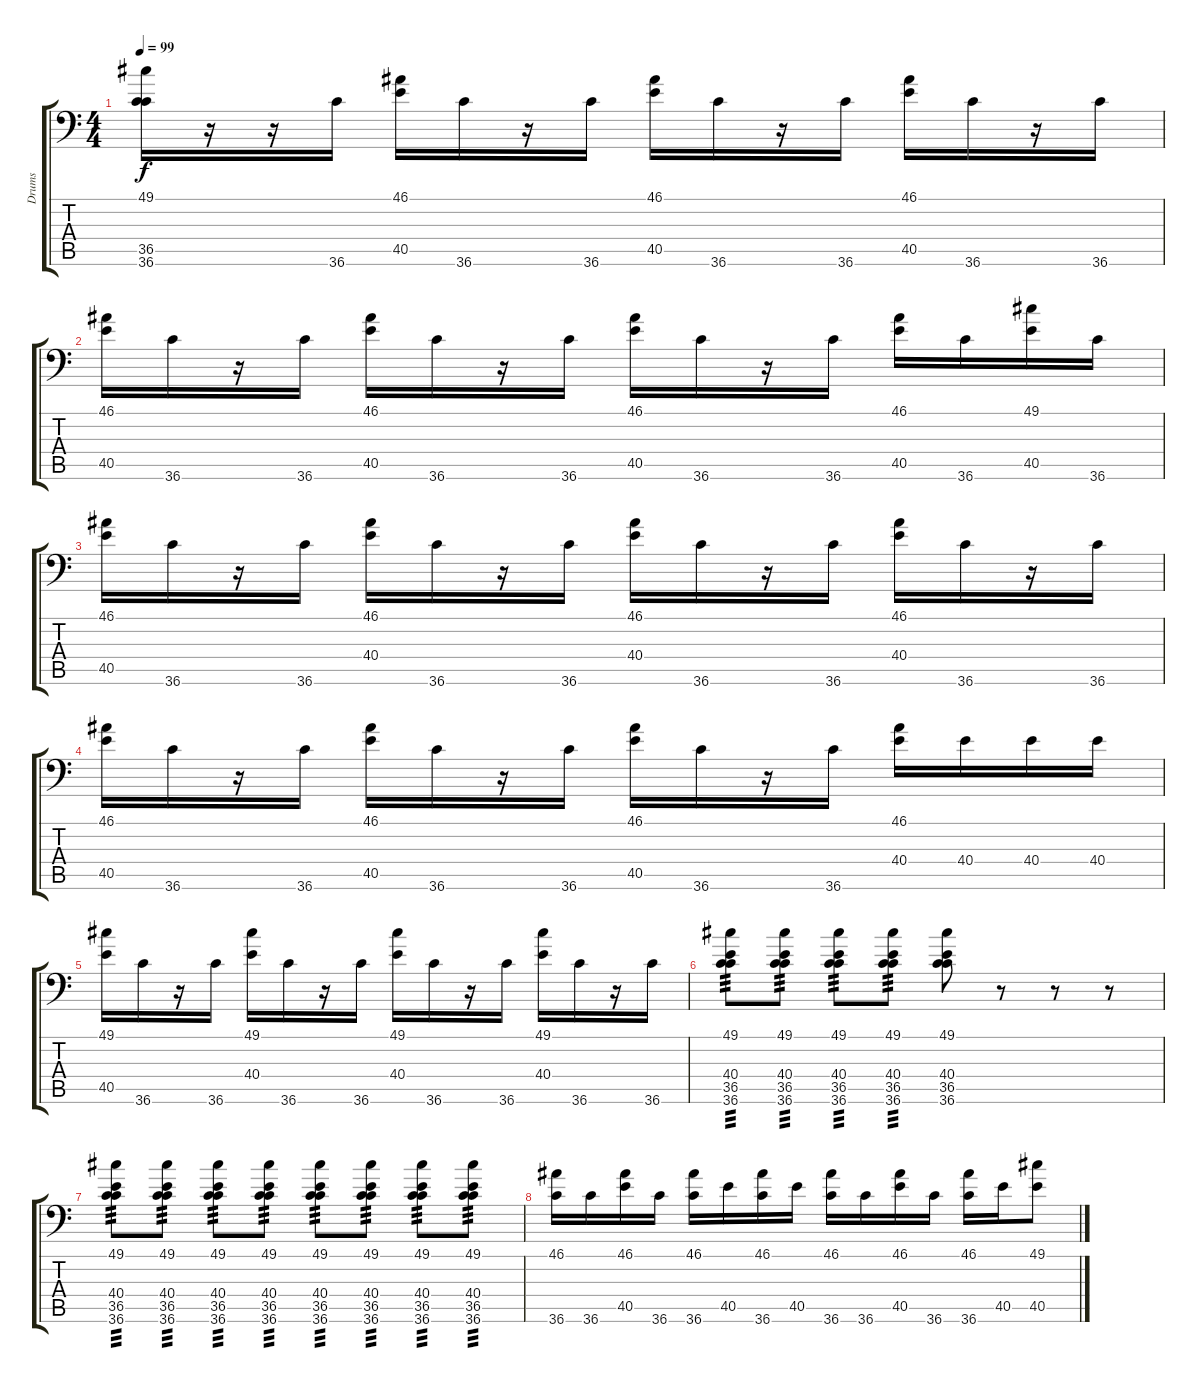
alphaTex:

\track ("Drums" "Drums") {instrument synthdrum}
\staff {score tabs}
\tuning (C-1 C-1 C-1 C-1 C-1 C-1) {hide}
\ts (4 4)
\tempo 99
\clef f4
\ks c
(49.1 36.5 36.6).16{dy f} r.16 r.16 36.6.16 (46.1 40.5).16 36.6.16 r.16 36.6.16 (46.1 40.5).16 36.6.16 r.16 36.6.16 (46.1 40.5).16 36.6.16 r.16 36.6.16 |
(46.1 40.5).16 36.6.16 r.16 36.6.16 (46.1 40.5).16 36.6.16 r.16 36.6.16 (46.1 40.5).16 36.6.16 r.16 36.6.16 (46.1 40.5).16 36.6.16 (49.1 40.5).16 36.6.16 |
(46.1 40.5).16 36.6.16 r.16 36.6.16 (46.1 40.4).16 36.6.16 r.16 36.6.16 (46.1 40.4).16 36.6.16 r.16 36.6.16 (46.1 40.4).16 36.6.16 r.16 36.6.16 |
(46.1 40.5).16 36.6.16 r.16 36.6.16 (46.1 40.5).16 36.6.16 r.16 36.6.16 (46.1 40.5).16 36.6.16 r.16 36.6.16 (46.1 40.4).16 40.4.16 40.4.16 40.4.16 |
(49.1 40.5).16 36.6.16 r.16 36.6.16 (49.1 40.4).16 36.6.16 r.16 36.6.16 (49.1 40.4).16 36.6.16 r.16 36.6.16 (49.1 40.4).16 36.6.16 r.16 36.6.16 |
(49.1 40.4 36.5 36.6).8{tp 3} (49.1 40.4 36.5 36.6).8{tp 3} (49.1 40.4 36.5 36.6).8{tp 3} (49.1 40.4 36.5 36.6).8{tp 3} (49.1 40.4 36.5 36.6).8 r.8 r.8 r.8 |
(49.1 40.4 36.5 36.6).8{tp 3} (49.1 40.4 36.5 36.6).8{tp 3} (49.1 40.4 36.5 36.6).8{tp 3} (49.1 40.4 36.5 36.6).8{tp 3} (49.1 40.4 36.5 36.6).8{tp 3} (49.1 40.4 36.5 36.6).8{tp 3} (49.1 40.4 36.5 36.6).8{tp 3} (49.1 40.4 36.5 36.6).8{tp 3} |
(46.1 36.6).16 36.6.16 (46.1 40.5).16 36.6.16 (46.1 36.6).16 40.5.16 (46.1 36.6).16 40.5.16 (46.1 36.6).16 36.6.16 (46.1 40.5).16 36.6.16 (46.1 36.6).16 40.5.16 (49.1 40.5).8
